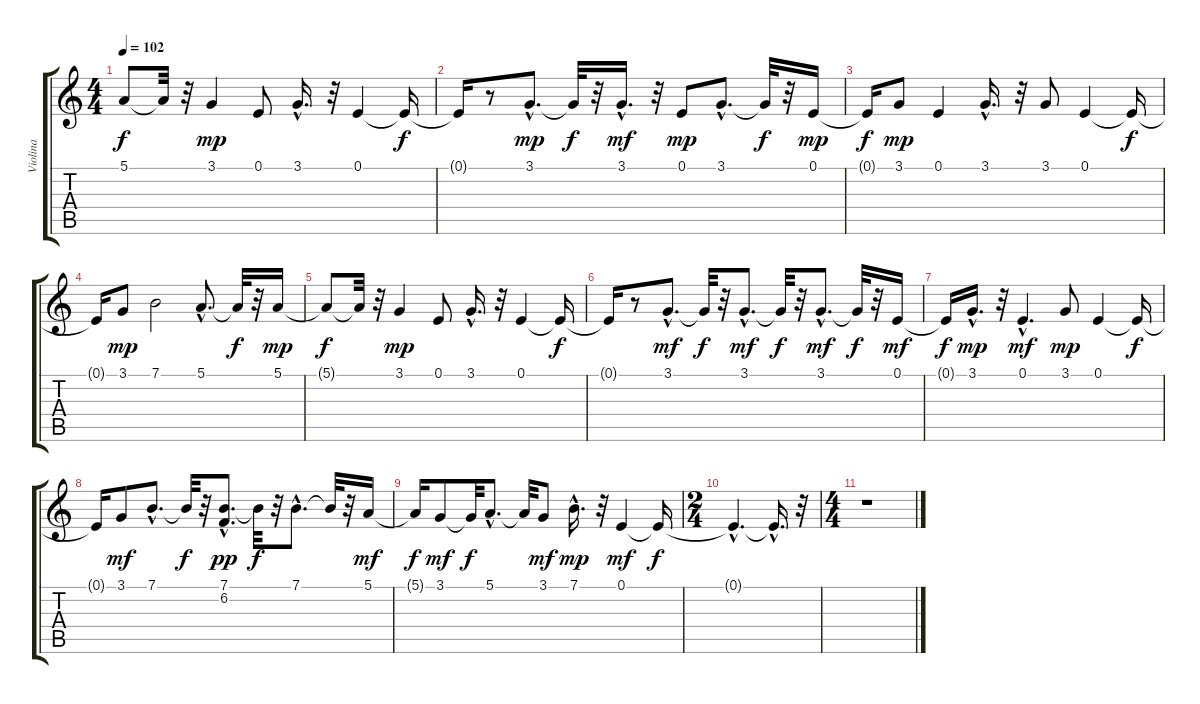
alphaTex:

\track ("Violina" "Violina") {instrument violin}
\staff {score tabs}
\tuning (E4 B3 G3 D3 A2 E2) {hide}
\ts (4 4)
\tempo 102
\clef g2
\ks c
5.1{t}.8{dy f} 5.1{t}.32 r.32 3.1.4{dy mp} 0.1.8 3.1{hac}.16{d} r.32 0.1.4 0.1{t}.16{dy f} |
0.1{t}.16 r.8 3.1{hac}.8{d dy mp} 3.1{t}.32{dy f} r.32 3.1{hac}.16{d dy mf} r.32 0.1.8{dy mp} 3.1{hac}.8{d} 3.1{t}.32{dy f} r.32 0.1.16{dy mp} |
0.1{t}.16{dy f} 3.1.8{dy mp} 0.1.4 3.1{hac}.16{d} r.32 3.1.8 0.1.4 0.1{t}.16{dy f} |
0.1{t}.16 3.1.8{dy mp} 7.1.2 5.1{hac}.8{d} 5.1{t}.32{dy f} r.32 5.1.16{dy mp} |
5.1{t}.8{dy f} 5.1{t}.32 r.32 3.1.4{dy mp} 0.1.8 3.1{hac}.16{d} r.32 0.1.4 0.1{t}.16{dy f} |
0.1{t}.16 r.8 3.1{hac}.8{d dy mf} 3.1{t}.32{dy f} r.32 3.1{hac}.8{d dy mf} 3.1{t}.32{dy f} r.32 3.1{hac}.8{d dy mf} 3.1{t}.32{dy f} r.32 0.1.16{dy mf} |
0.1{t}.16{dy f} 3.1{hac}.16{d dy mp} r.32 0.1{hac}.4{d dy mf} 3.1.8{dy mp} 0.1.4 0.1{t}.16{dy f} |
0.1{t}.16 3.1.8{dy mf} 7.1{hac}.8{d} 7.1{t}.32{dy f} r.32 (7.1{hac} 6.2).8{d dy pp} 7.1{t}.32{dy f} r.32 7.1{hac}.8{d} 7.1{t}.32 r.32 5.1.16{dy mf} |
5.1{t}.16{dy f} 3.1.8{dy mf} 3.1{t}.32{dy f} 5.1{hac}.8{d} 5.1{t}.32 3.1.8{dy mf} 7.1{hac}.16{d dy mp} r.32 0.1.4{dy mf} 0.1{t}.16{dy f} |
\ts (2 4)
0.1{hac t}.4{d} 0.1{hac t}.16{d} r.32 |
\ts (4 4)
r.1
